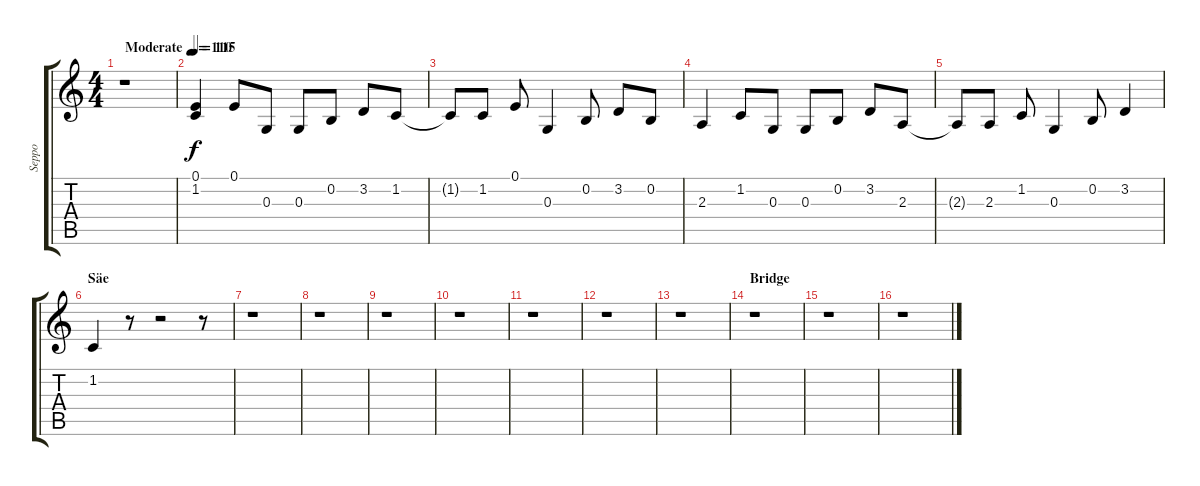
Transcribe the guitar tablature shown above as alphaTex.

\track ("Seppo" "Seppo") {instrument lead1square}
\staff {score tabs}
\tuning (E4 B3 G3 D3 A2 E2) {hide}
\ts (4 4)
\tempo (110 "Moderate")
\clef g2
\ks c
r.1{dy f instrument lead1square} |
\tempo 115
(0.1 1.2).4 0.1.8 0.3.8 0.3.8 0.2.8 3.2.8 1.2.8 |
1.2{t}.8 1.2.8 0.1.8 0.3.4 0.2.8 3.2.8 0.2.8 |
2.3.4 1.2.8 0.3.8 0.3.8 0.2.8 3.2.8 2.3.8 |
2.3{t}.8 2.3.8 1.2.8 0.3.4 0.2.8 3.2.4 |
\section ("" "Säe")
1.2.4 r.8 r.2 r.8 |
r.1 |
r.1 |
r.1 |
r.1 |
r.1 |
r.1 |
r.1 |
\section ("" "Bridge")
r.1 |
r.1 |
r.1
